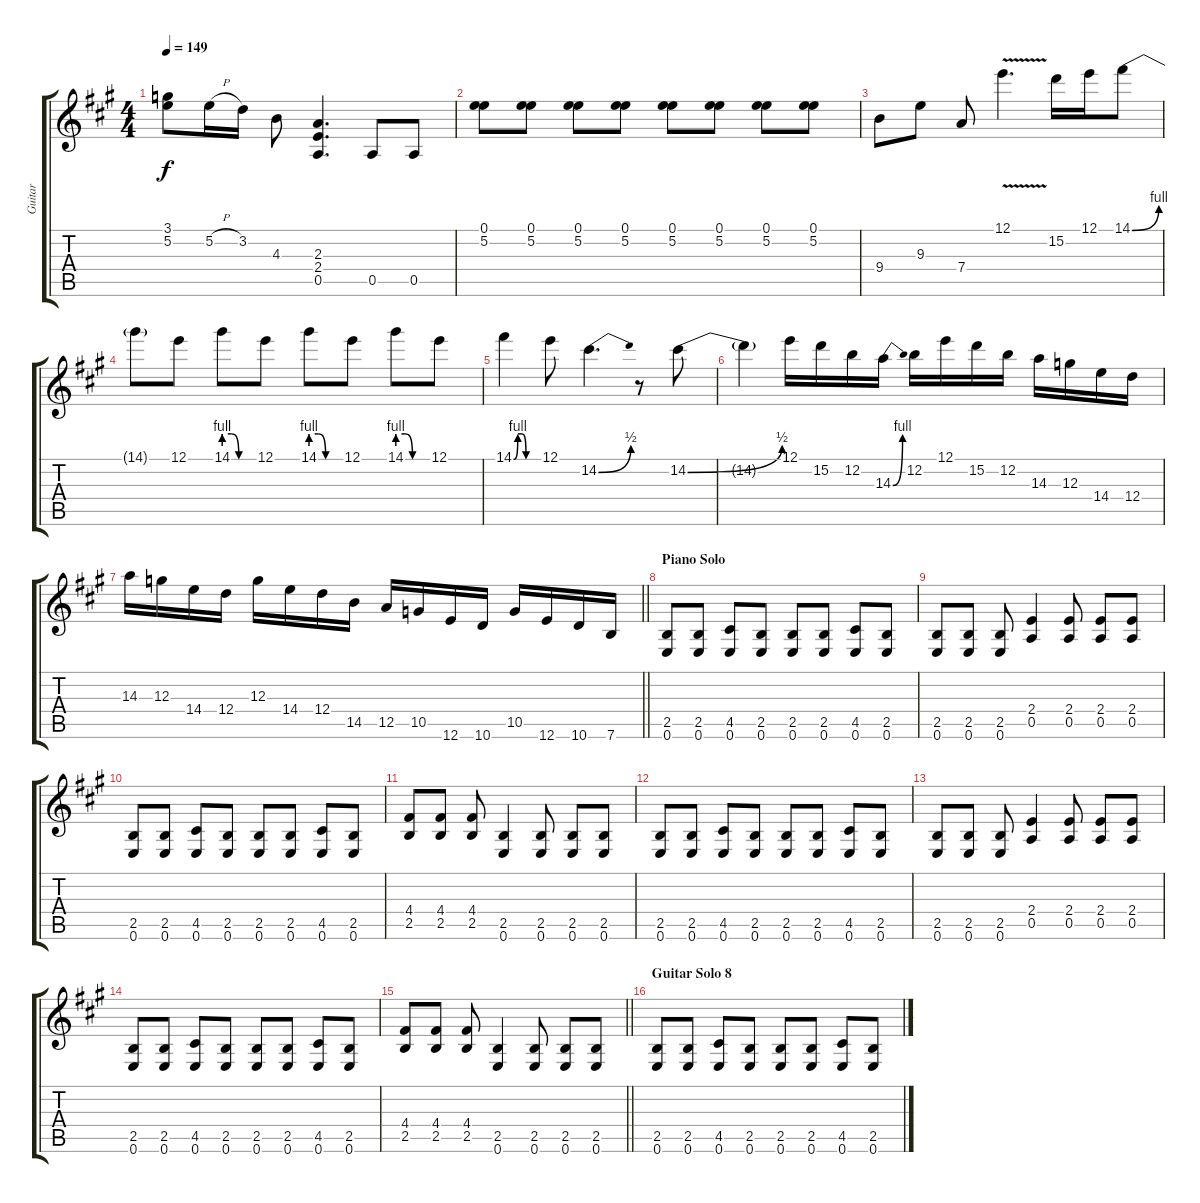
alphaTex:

\track ("Guitar" "Guitar") {instrument electricguitarclean}
\staff {score tabs}
\tuning (E4 B3 G3 D3 A2 E2) {hide}
\ts (4 4)
\tempo 149
\clef g2
\ks f#minor
(3.1 5.2).8{dy f} 5.2{h}.16 3.2.16 4.3.8 (2.3 2.4 0.5).4{d} 0.5.8 0.5.8 |
(0.1 5.2).8 (0.1 5.2).8 (0.1 5.2).8 (0.1 5.2).8 (0.1 5.2).8 (0.1 5.2).8 (0.1 5.2).8 (0.1 5.2).8 |
9.4.8 9.3.8 7.4.8 12.1{v}.4{d} 15.2.16 12.1.16 14.1{be (bend 0 0 60 4)}.8 |
14.1{t}.8 12.1.8 14.1{be (custom 0 4 15 4 30 0 60 0)}.8 12.1.8 14.1{be (custom 0 4 15 4 30 0 60 0)}.8 12.1.8 14.1{be (custom 0 4 15 4 30 0 60 0)}.8 12.1.8 |
14.1{be (custom 0 0 10 4 20 4 30 0 60 0)}.4 12.1.8 14.2{be (bend 0 0 60 2)}.4{d} r.8 14.2{be (bend 0 0 60 2)}.8 |
14.2{t}.4 12.1.16 15.2.16 12.2.16 14.3{be (bend 0 0 60 4)}.16 12.2.16 12.1.16 15.2.16 12.2.16 14.3.16 12.3.16 14.4.16 12.4.16 |
\barLineRight lightlight
14.3.16 12.3.16 14.4.16 12.4.16 12.3.16 14.4.16 12.4.16 14.5.16 12.5.16 10.5.16 12.6.16 10.6.16 10.5.16 12.6.16 10.6.16 7.6.16 |
\section ("" "Piano Solo")
(2.5 0.6).8{instrument electricguitarclean} (2.5 0.6).8 (4.5 0.6).8 (2.5 0.6).8 (2.5 0.6).8 (2.5 0.6).8 (4.5 0.6).8 (2.5 0.6).8 |
(2.5 0.6).8 (2.5 0.6).8 (2.5 0.6).8 (2.4 0.5).4 (2.4 0.5).8 (2.4 0.5).8 (2.4 0.5).8 |
(2.5 0.6).8 (2.5 0.6).8 (4.5 0.6).8 (2.5 0.6).8 (2.5 0.6).8 (2.5 0.6).8 (4.5 0.6).8 (2.5 0.6).8 |
(4.4 2.5).8 (4.4 2.5).8 (4.4 2.5).8 (2.5 0.6).4 (2.5 0.6).8 (2.5 0.6).8 (2.5 0.6).8 |
(2.5 0.6).8 (2.5 0.6).8 (4.5 0.6).8 (2.5 0.6).8 (2.5 0.6).8 (2.5 0.6).8 (4.5 0.6).8 (2.5 0.6).8 |
(2.5 0.6).8 (2.5 0.6).8 (2.5 0.6).8 (2.4 0.5).4 (2.4 0.5).8 (2.4 0.5).8 (2.4 0.5).8 |
(2.5 0.6).8 (2.5 0.6).8 (4.5 0.6).8 (2.5 0.6).8 (2.5 0.6).8 (2.5 0.6).8 (4.5 0.6).8 (2.5 0.6).8 |
\barLineRight lightlight
(4.4 2.5).8 (4.4 2.5).8 (4.4 2.5).8 (2.5 0.6).4 (2.5 0.6).8 (2.5 0.6).8 (2.5 0.6).8 |
\section ("" "Guitar Solo 8")
(2.5 0.6).8 (2.5 0.6).8 (4.5 0.6).8 (2.5 0.6).8 (2.5 0.6).8 (2.5 0.6).8 (4.5 0.6).8 (2.5 0.6).8
